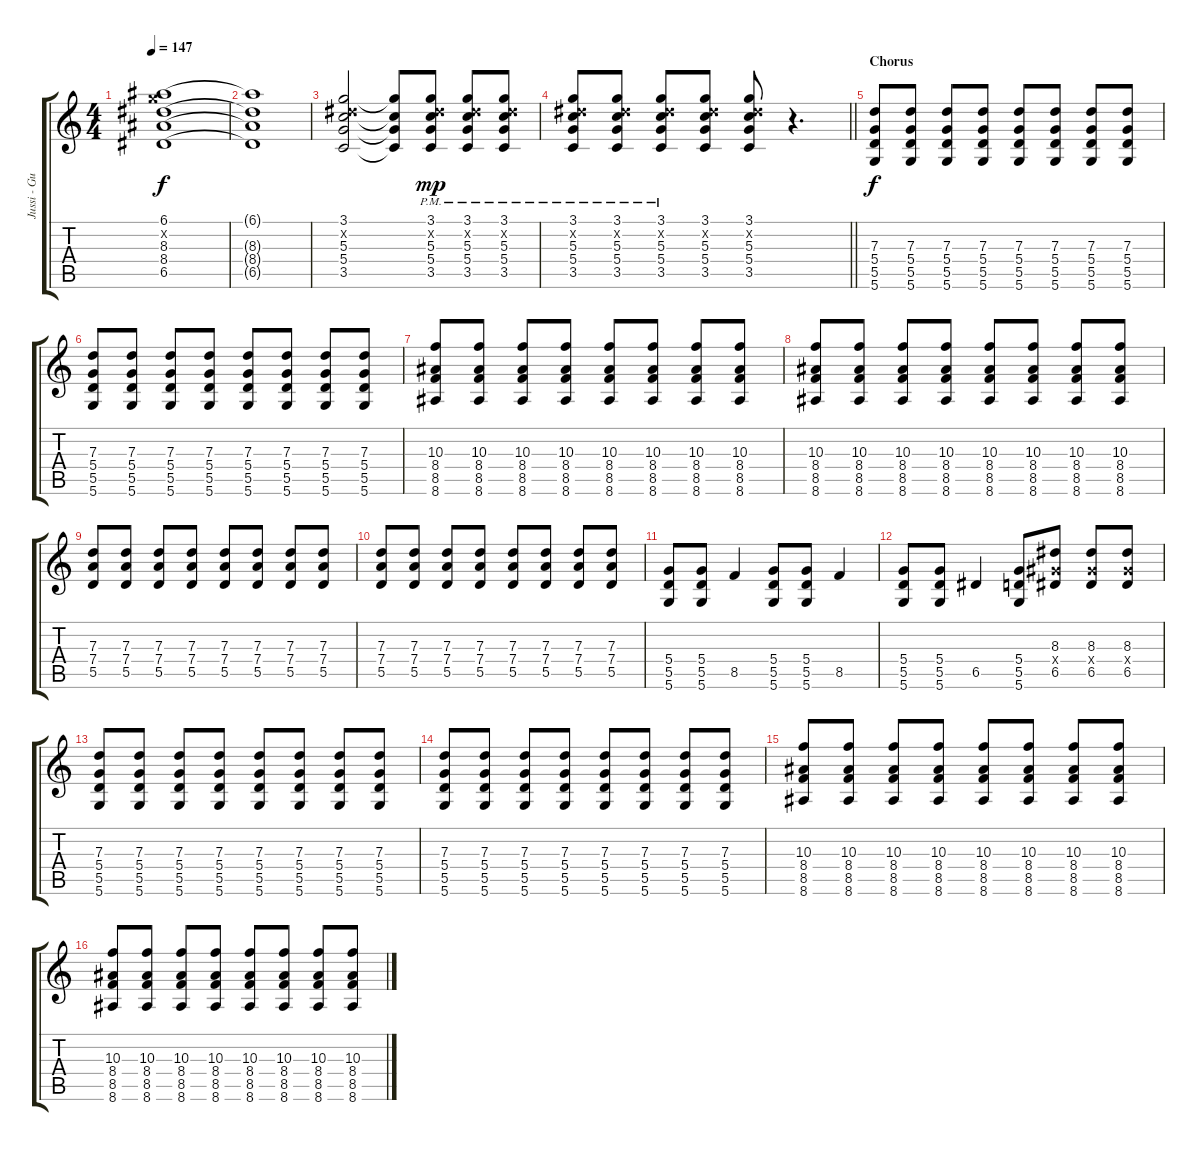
\track ("Jussi - Guitar" "Jussi - Gu") {instrument overdrivenguitar}
\staff {score tabs}
\tuning (E4 B3 G3 D3 A2 D2) {hide}
\ts (4 4)
\tempo 147
\clef g2
\ks c
(6.1 8.2{x} 8.3 8.4 6.5).1{dy f} |
(6.1{t} 8.3{t} 8.4{t} 6.5{t}).1 |
(3.1 4.2{x} 5.3 5.4 3.5).2 (3.1{t} 5.3{t} 5.4{t} 3.5{t}).8 (3.1{pm} 4.2{x} 5.3{pm} 5.4{pm} 3.5{pm}).8{dy mp} (3.1{pm} 4.2{x} 5.3{pm} 5.4{pm} 3.5{pm}).8 (3.1{pm} 4.2{x} 5.3{pm} 5.4{pm} 3.5{pm}).8 |
\barLineRight lightlight
(3.1{pm} 4.2{x} 5.3{pm} 5.4{pm} 3.5{pm}).8 (3.1 4.2{x} 5.3{pm} 5.4{pm} 3.5{pm}).8 (3.1 4.2{x} 5.3{pm} 5.4{pm} 3.5{pm}).8 (3.1 4.2{x} 5.3 5.4 3.5).8 (3.1 4.2{x} 5.3 5.4 3.5).8 r.4{d} |
\section ("" "Chorus")
(7.3 5.4 5.5 5.6).8{dy f} (7.3 5.4 5.5 5.6).8 (7.3 5.4 5.5 5.6).8 (7.3 5.4 5.5 5.6).8 (7.3 5.4 5.5 5.6).8 (7.3 5.4 5.5 5.6).8 (7.3 5.4 5.5 5.6).8 (7.3 5.4 5.5 5.6).8 |
(7.3 5.4 5.5 5.6).8 (7.3 5.4 5.5 5.6).8 (7.3 5.4 5.5 5.6).8 (7.3 5.4 5.5 5.6).8 (7.3 5.4 5.5 5.6).8 (7.3 5.4 5.5 5.6).8 (7.3 5.4 5.5 5.6).8 (7.3 5.4 5.5 5.6).8 |
(10.3 8.4 8.5 8.6).8 (10.3 8.4 8.5 8.6).8 (10.3 8.4 8.5 8.6).8 (10.3 8.4 8.5 8.6).8 (10.3 8.4 8.5 8.6).8 (10.3 8.4 8.5 8.6).8 (10.3 8.4 8.5 8.6).8 (10.3 8.4 8.5 8.6).8 |
(10.3 8.4 8.5 8.6).8 (10.3 8.4 8.5 8.6).8 (10.3 8.4 8.5 8.6).8 (10.3 8.4 8.5 8.6).8 (10.3 8.4 8.5 8.6).8 (10.3 8.4 8.5 8.6).8 (10.3 8.4 8.5 8.6).8 (10.3 8.4 8.5 8.6).8 |
(7.3 7.4 5.5).8 (7.3 7.4 5.5).8 (7.3 7.4 5.5).8 (7.3 7.4 5.5).8 (7.3 7.4 5.5).8 (7.3 7.4 5.5).8 (7.3 7.4 5.5).8 (7.3 7.4 5.5).8 |
(7.3 7.4 5.5).8 (7.3 7.4 5.5).8 (7.3 7.4 5.5).8 (7.3 7.4 5.5).8 (7.3 7.4 5.5).8 (7.3 7.4 5.5).8 (7.3 7.4 5.5).8 (7.3 7.4 5.5).8 |
(5.4 5.5 5.6).8 (5.4 5.5 5.6).8 8.5.4 (5.4 5.5 5.6).8 (5.4 5.5 5.6).8 8.5.4 |
(5.4 5.5 5.6).8 (5.4 5.5 5.6).8 6.5.4 (5.4 5.5 5.6).8 (8.3 6.4{x} 6.5).8 (8.3 6.4{x} 6.5).8 (8.3 6.4{x} 6.5).8 |
(7.3 5.4 5.5 5.6).8 (7.3 5.4 5.5 5.6).8 (7.3 5.4 5.5 5.6).8 (7.3 5.4 5.5 5.6).8 (7.3 5.4 5.5 5.6).8 (7.3 5.4 5.5 5.6).8 (7.3 5.4 5.5 5.6).8 (7.3 5.4 5.5 5.6).8 |
(7.3 5.4 5.5 5.6).8 (7.3 5.4 5.5 5.6).8 (7.3 5.4 5.5 5.6).8 (7.3 5.4 5.5 5.6).8 (7.3 5.4 5.5 5.6).8 (7.3 5.4 5.5 5.6).8 (7.3 5.4 5.5 5.6).8 (7.3 5.4 5.5 5.6).8 |
(10.3 8.4 8.5 8.6).8 (10.3 8.4 8.5 8.6).8 (10.3 8.4 8.5 8.6).8 (10.3 8.4 8.5 8.6).8 (10.3 8.4 8.5 8.6).8 (10.3 8.4 8.5 8.6).8 (10.3 8.4 8.5 8.6).8 (10.3 8.4 8.5 8.6).8 |
(10.3 8.4 8.5 8.6).8 (10.3 8.4 8.5 8.6).8 (10.3 8.4 8.5 8.6).8 (10.3 8.4 8.5 8.6).8 (10.3 8.4 8.5 8.6).8 (10.3 8.4 8.5 8.6).8 (10.3 8.4 8.5 8.6).8 (10.3 8.4 8.5 8.6).8
